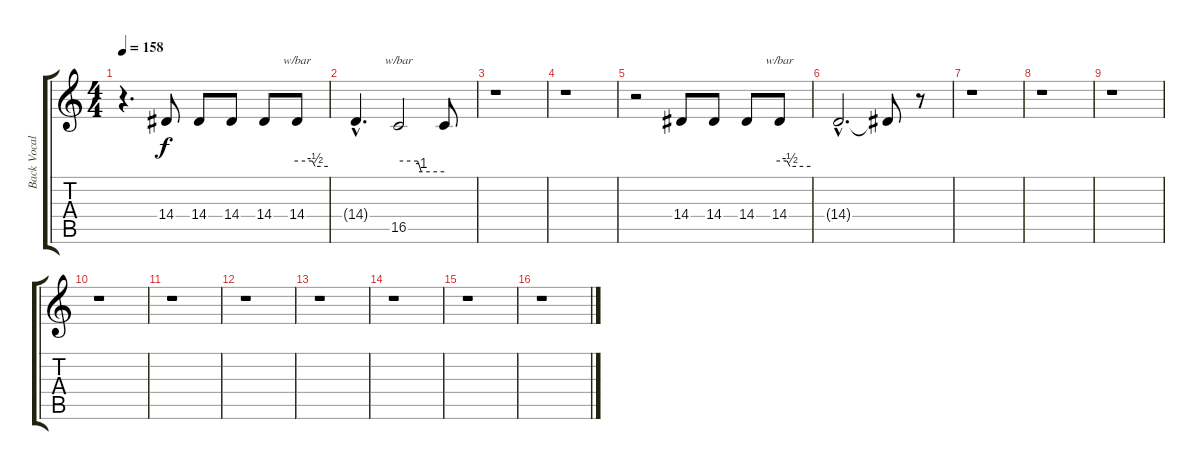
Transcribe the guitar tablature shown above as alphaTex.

\track ("Back Vocal" "Back Vocal") {instrument viola}
\staff {score tabs}
\tuning (Eb4 Bb3 Gb3 Db3 Ab2 Eb2) {hide}
\ts (4 4)
\tempo 158
\clef g2
\ks c
r.4{d dy f} 14.4.8 14.4.8 14.4.8 14.4.8 14.4.8{tbe (custom default 0 0 30 0 35 -2 60 -2)} |
14.4{hac t}.4{d} 16.5.2{tbe (custom default 0 0 25 0 30 -4 60 -4)} 16.5{t}.8 |
r.1 |
r.1 |
r.2 14.4.8 14.4.8 14.4.8 14.4.8{tbe (custom default 0 0 15 0 20 -2 60 -2)} |
14.4{hac t}.2{d} 14.4{t}.8{volume 0} r.8 |
r.1{volume 9} |
r.1 |
r.1 |
r.1 |
r.1 |
r.1 |
r.1 |
r.1 |
r.1 |
r.1
